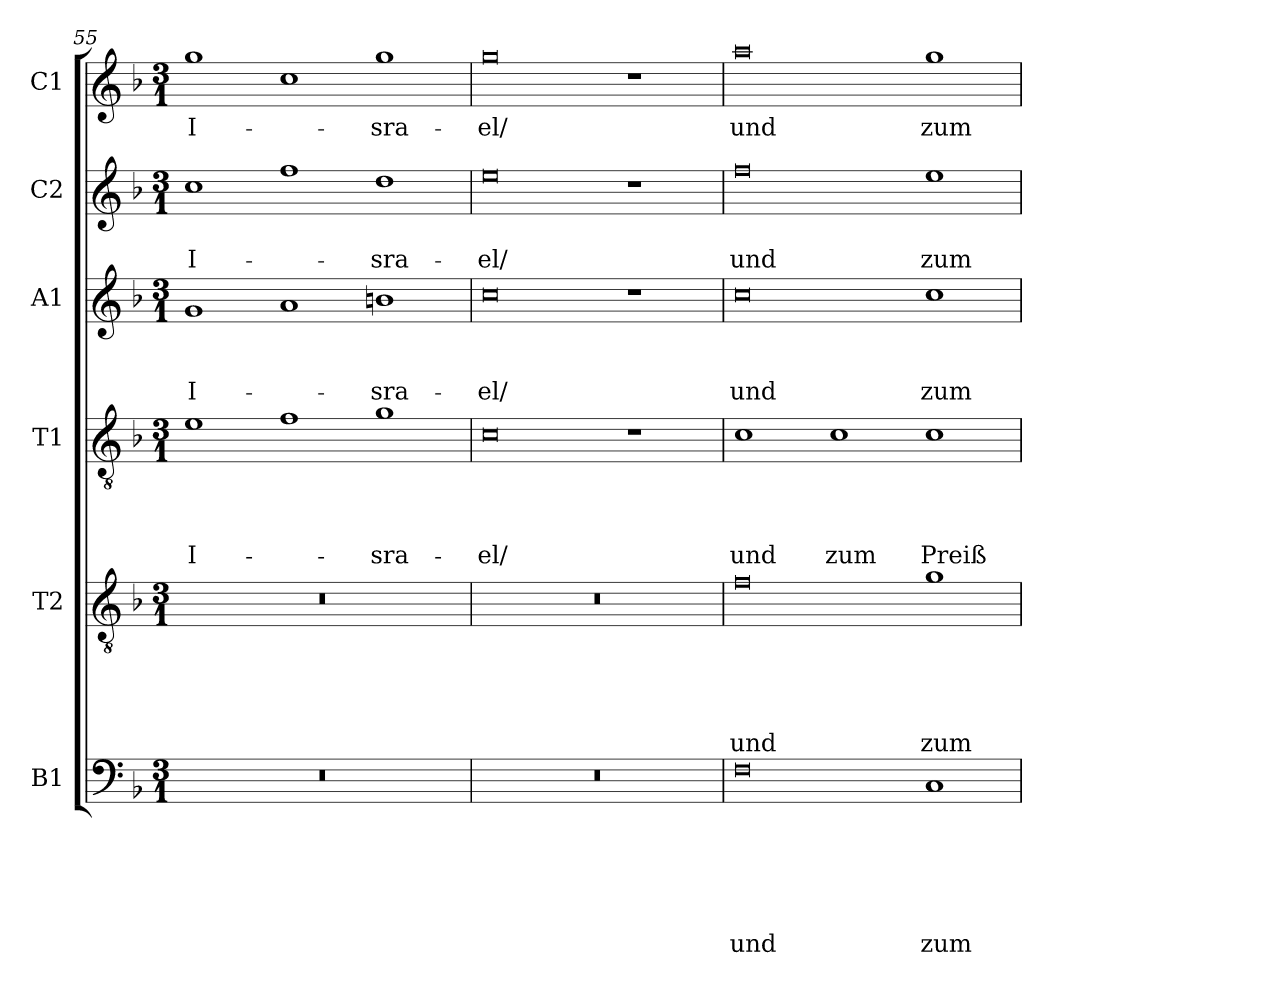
**kern	**text	**text	**text	**text	**text	**text	**kern	**text	**text	**text	**text	**text	**kern	**text	**text	**text	**text	**kern	**text	**text	**text	**kern	**text	**text	**kern	**text
*part6	*part6	*part6	*part6	*part6	*part6	*part6	*part5	*part5	*part5	*part5	*part5	*part5	*part4	*part4	*part4	*part4	*part4	*part3	*part3	*part3	*part3	*part2	*part2	*part2	*part1	*part1
*staff6	*staff6	*staff6	*staff6	*staff6	*staff6	*staff6	*staff5	*staff5	*staff5	*staff5	*staff5	*staff5	*staff4	*staff4	*staff4	*staff4	*staff4	*staff3	*staff3	*staff3	*staff3	*staff2	*staff2	*staff2	*staff1	*staff1
*I"B1	*	*	*	*	*	*	*I"T2	*	*	*	*	*	*I"T1	*	*	*	*	*I"A1	*	*	*	*I"C2	*	*	*I"C1	*
*clefF4	*	*	*	*	*	*	*clefGv2	*	*	*	*	*	*clefGv2	*	*	*	*	*clefG2	*	*	*	*clefG2	*	*	*clefG2	*
*k[b-]	*	*	*	*	*	*	*k[b-]	*	*	*	*	*	*k[b-]	*	*	*	*	*k[b-]	*	*	*	*k[b-]	*	*	*k[b-]	*
*F:	*	*	*	*	*	*	*F:	*	*	*	*	*	*F:	*	*	*	*	*F:	*	*	*	*F:	*	*	*F:	*
*M3/1	*	*	*	*	*	*	*M3/1	*	*	*	*	*	*M3/1	*	*	*	*	*M3/1	*	*	*	*M3/1	*	*	*M3/1	*
=55	=55	=55	=55	=55	=55	=55	=55	=55	=55	=55	=55	=55	=55	=55	=55	=55	=55	=55	=55	=55	=55	=55	=55	=55	=55	=55
!	!	!	!	!	!	!	!	!	!	!	!	!	!	!	!	!	!LO:LY:b	!	!	!	!LO:LY:b	!	!	!LO:LY:b	!	!LO:LY:b
0.r	.	.	.	.	.	.	0.r	.	.	.	.	.	1e	.	.	.	I-	1g	.	.	I-	1cc	.	I-	1gg	I-
.	.	.	.	.	.	.	.	.	.	.	.	.	1f	.	.	.	.	1a	.	.	.	1ff	.	.	1cc	.
!	!	!	!	!	!	!	!	!	!	!	!	!	!	!	!	!	!LO:LY:b	!	!	!	!LO:LY:b	!	!	!LO:LY:b	!	!LO:LY:b
.	.	.	.	.	.	.	.	.	.	.	.	.	1g	.	.	.	-sra-	1bn	.	.	-sra-	1dd	.	-sra-	1gg	-sra-
=56	=56	=56	=56	=56	=56	=56	=56	=56	=56	=56	=56	=56	=56	=56	=56	=56	=56	=56	=56	=56	=56	=56	=56	=56	=56	=56
!	!	!	!	!	!	!	!	!	!	!	!	!	!	!	!	!	!LO:LY:b	!	!	!	!LO:LY:b	!	!	!LO:LY:b	!	!LO:LY:b
0.r	.	.	.	.	.	.	0.r	.	.	.	.	.	0c	.	.	.	-el/	0cc	.	.	-el/	0ee	.	-el/	0gg	-el/
.	.	.	.	.	.	.	.	.	.	.	.	.	1r	.	.	.	.	1r	.	.	.	1r	.	.	1r	.
=57	=57	=57	=57	=57	=57	=57	=57	=57	=57	=57	=57	=57	=57	=57	=57	=57	=57	=57	=57	=57	=57	=57	=57	=57	=57	=57
!	!	!	!	!	!	!LO:LY:b	!	!	!	!	!	!LO:LY:b	!	!	!	!	!LO:LY:b	!	!	!	!LO:LY:b	!	!	!LO:LY:b	!	!LO:LY:b
0F	.	.	.	.	.	und	0f	.	.	.	.	und	1c	.	.	.	und	0cc	.	.	und	0ff	.	und	0aa	und
!	!	!	!	!	!	!	!	!	!	!	!	!	!	!	!	!	!LO:LY:b	!	!	!	!	!	!	!	!	!
.	.	.	.	.	.	.	.	.	.	.	.	.	1c	.	.	.	zum	.	.	.	.	.	.	.	.	.
!	!	!	!	!	!	!LO:LY:b	!	!	!	!	!	!LO:LY:b	!	!	!	!	!LO:LY:b	!	!	!	!LO:LY:b	!	!	!LO:LY:b	!	!LO:LY:b
1C	.	.	.	.	.	zum	1g	.	.	.	.	zum	1c	.	.	.	Preiß	1cc	.	.	zum	1ee	.	zum	1gg	zum
=	=	=	=	=	=	=	=	=	=	=	=	=	=	=	=	=	=	=	=	=	=	=	=	=	=	=
*-	*-	*-	*-	*-	*-	*-	*-	*-	*-	*-	*-	*-	*-	*-	*-	*-	*-	*-	*-	*-	*-	*-	*-	*-	*-	*-
